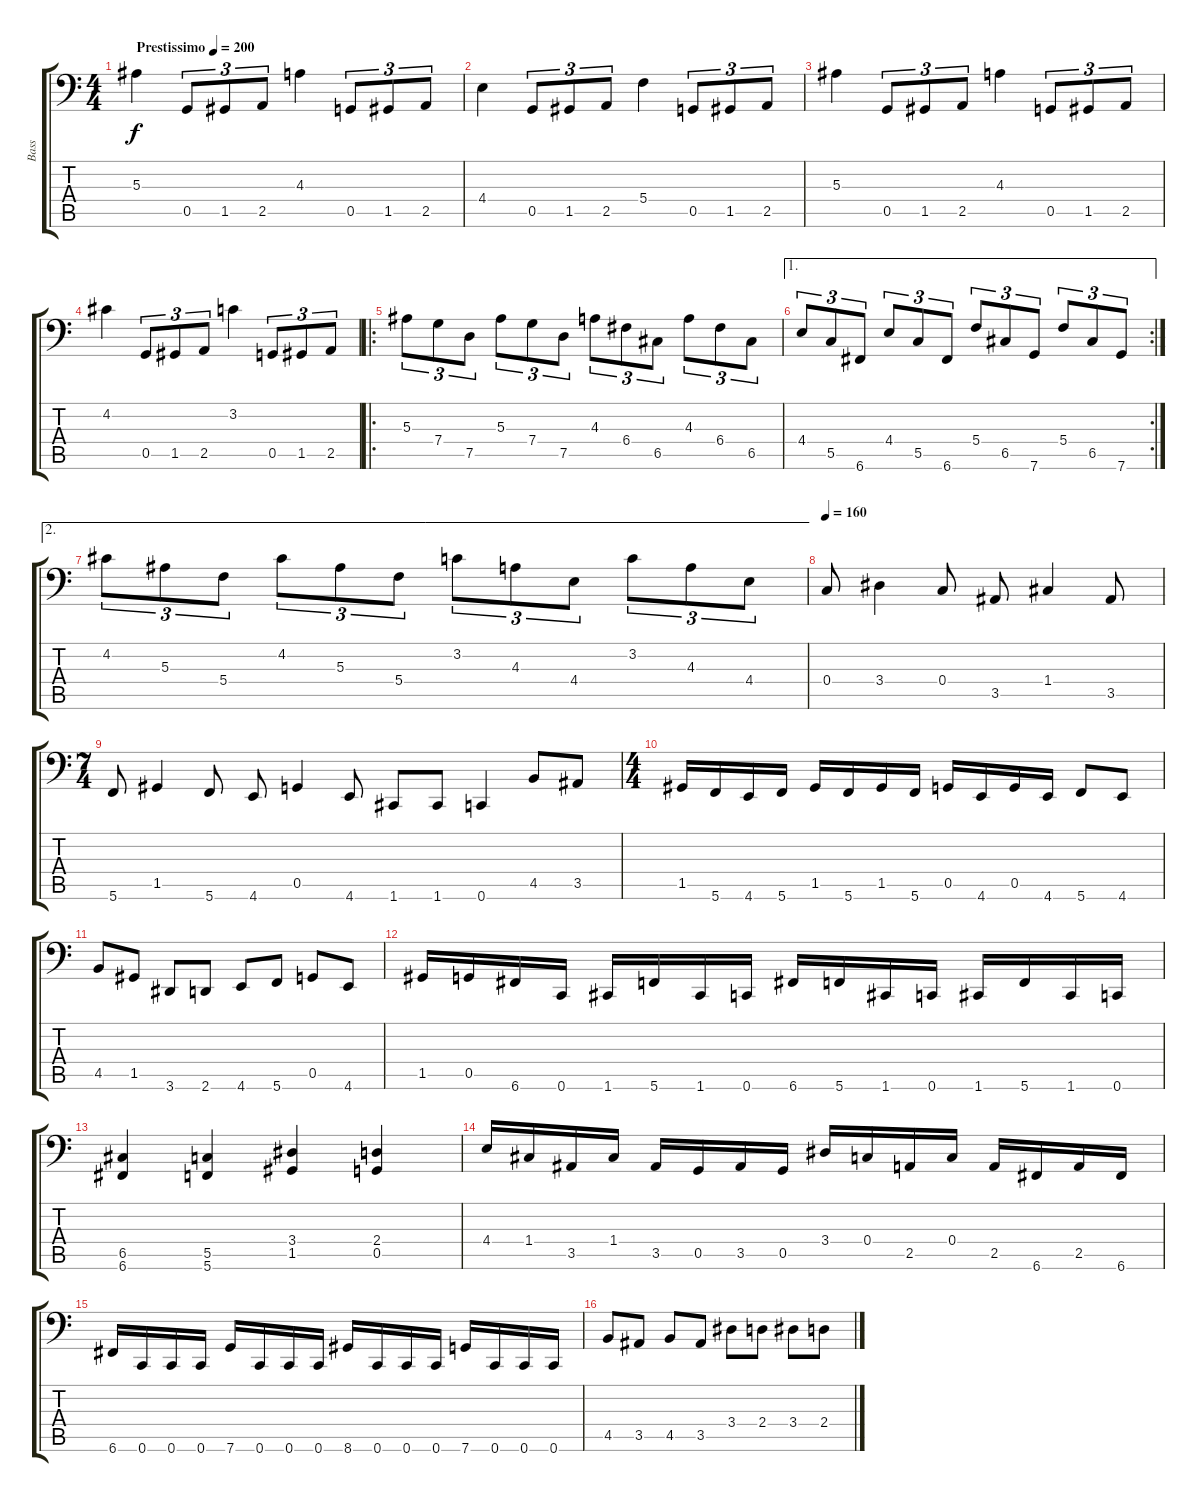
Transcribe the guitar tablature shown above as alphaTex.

\track ("Bass" "Bass") {instrument electricbassfinger}
\staff {score tabs}
\tuning (D3 A2 F2 C2 G1 C1) {hide}
\ts (4 4)
\tempo (200 "Prestissimo")
\clef f4
\ks c
5.3.4{dy f instrument electricbassfinger} 0.5.8{tu (3 2)} 1.5.8{tu (3 2)} 2.5.8{tu (3 2)} 4.3.4 0.5.8{tu (3 2)} 1.5.8{tu (3 2)} 2.5.8{tu (3 2)} |
4.4.4 0.5.8{tu (3 2)} 1.5.8{tu (3 2)} 2.5.8{tu (3 2)} 5.4.4 0.5.8{tu (3 2)} 1.5.8{tu (3 2)} 2.5.8{tu (3 2)} |
5.3.4 0.5.8{tu (3 2)} 1.5.8{tu (3 2)} 2.5.8{tu (3 2)} 4.3.4 0.5.8{tu (3 2)} 1.5.8{tu (3 2)} 2.5.8{tu (3 2)} |
4.2.4 0.5.8{tu (3 2)} 1.5.8{tu (3 2)} 2.5.8{tu (3 2)} 3.2.4 0.5.8{tu (3 2)} 1.5.8{tu (3 2)} 2.5.8{tu (3 2)} |
\ro
5.3.8{tu (3 2)} 7.4.8{tu (3 2)} 7.5.8{tu (3 2)} 5.3.8{tu (3 2)} 7.4.8{tu (3 2)} 7.5.8{tu (3 2)} 4.3.8{tu (3 2)} 6.4.8{tu (3 2)} 6.5.8{tu (3 2)} 4.3.8{tu (3 2)} 6.4.8{tu (3 2)} 6.5.8{tu (3 2)} |
\ae 1
\rc 2
4.4.8{tu (3 2)} 5.5.8{tu (3 2)} 6.6.8{tu (3 2)} 4.4.8{tu (3 2)} 5.5.8{tu (3 2)} 6.6.8{tu (3 2)} 5.4.8{tu (3 2)} 6.5.8{tu (3 2)} 7.6.8{tu (3 2)} 5.4.8{tu (3 2)} 6.5.8{tu (3 2)} 7.6.8{tu (3 2)} |
\ae 2
4.2.8{tu (3 2)} 5.3.8{tu (3 2)} 5.4.8{tu (3 2)} 4.2.8{tu (3 2)} 5.3.8{tu (3 2)} 5.4.8{tu (3 2)} 3.2.8{tu (3 2)} 4.3.8{tu (3 2)} 4.4.8{tu (3 2)} 3.2.8{tu (3 2)} 4.3.8{tu (3 2)} 4.4.8{tu (3 2)} |
\tempo 160
0.4.8 3.4.4 0.4.8 3.5.8 1.4.4 3.5.8 |
\ts (7 4)
5.6.8 1.5.4 5.6.8 4.6.8 0.5.4 4.6.8 1.6.8 1.6.8 0.6.4 4.5.8 3.5.8 |
\ts (4 4)
1.5.16 5.6.16 4.6.16 5.6.16 1.5.16 5.6.16 1.5.16 5.6.16 0.5.16 4.6.16 0.5.16 4.6.16 5.6.8 4.6.8 |
4.5.8 1.5.8 3.6.8 2.6.8 4.6.8 5.6.8 0.5.8 4.6.8 |
1.5.16 0.5.16 6.6.16 0.6.16 1.6.16 5.6.16 1.6.16 0.6.16 6.6.16 5.6.16 1.6.16 0.6.16 1.6.16 5.6.16 1.6.16 0.6.16 |
(6.5 6.6).4 (5.5 5.6).4 (3.4 1.5).4 (2.4 0.5).4 |
4.4.16 1.4.16 3.5.16 1.4.16 3.5.16 0.5.16 3.5.16 0.5.16 3.4.16 0.4.16 2.5.16 0.4.16 2.5.16 6.6.16 2.5.16 6.6.16 |
6.6.16 0.6.16 0.6.16 0.6.16 7.6.16 0.6.16 0.6.16 0.6.16 8.6.16 0.6.16 0.6.16 0.6.16 7.6.16 0.6.16 0.6.16 0.6.16 |
4.5.8 3.5.8 4.5.8 3.5.8 3.4.8 2.4.8 3.4.8 2.4.8
